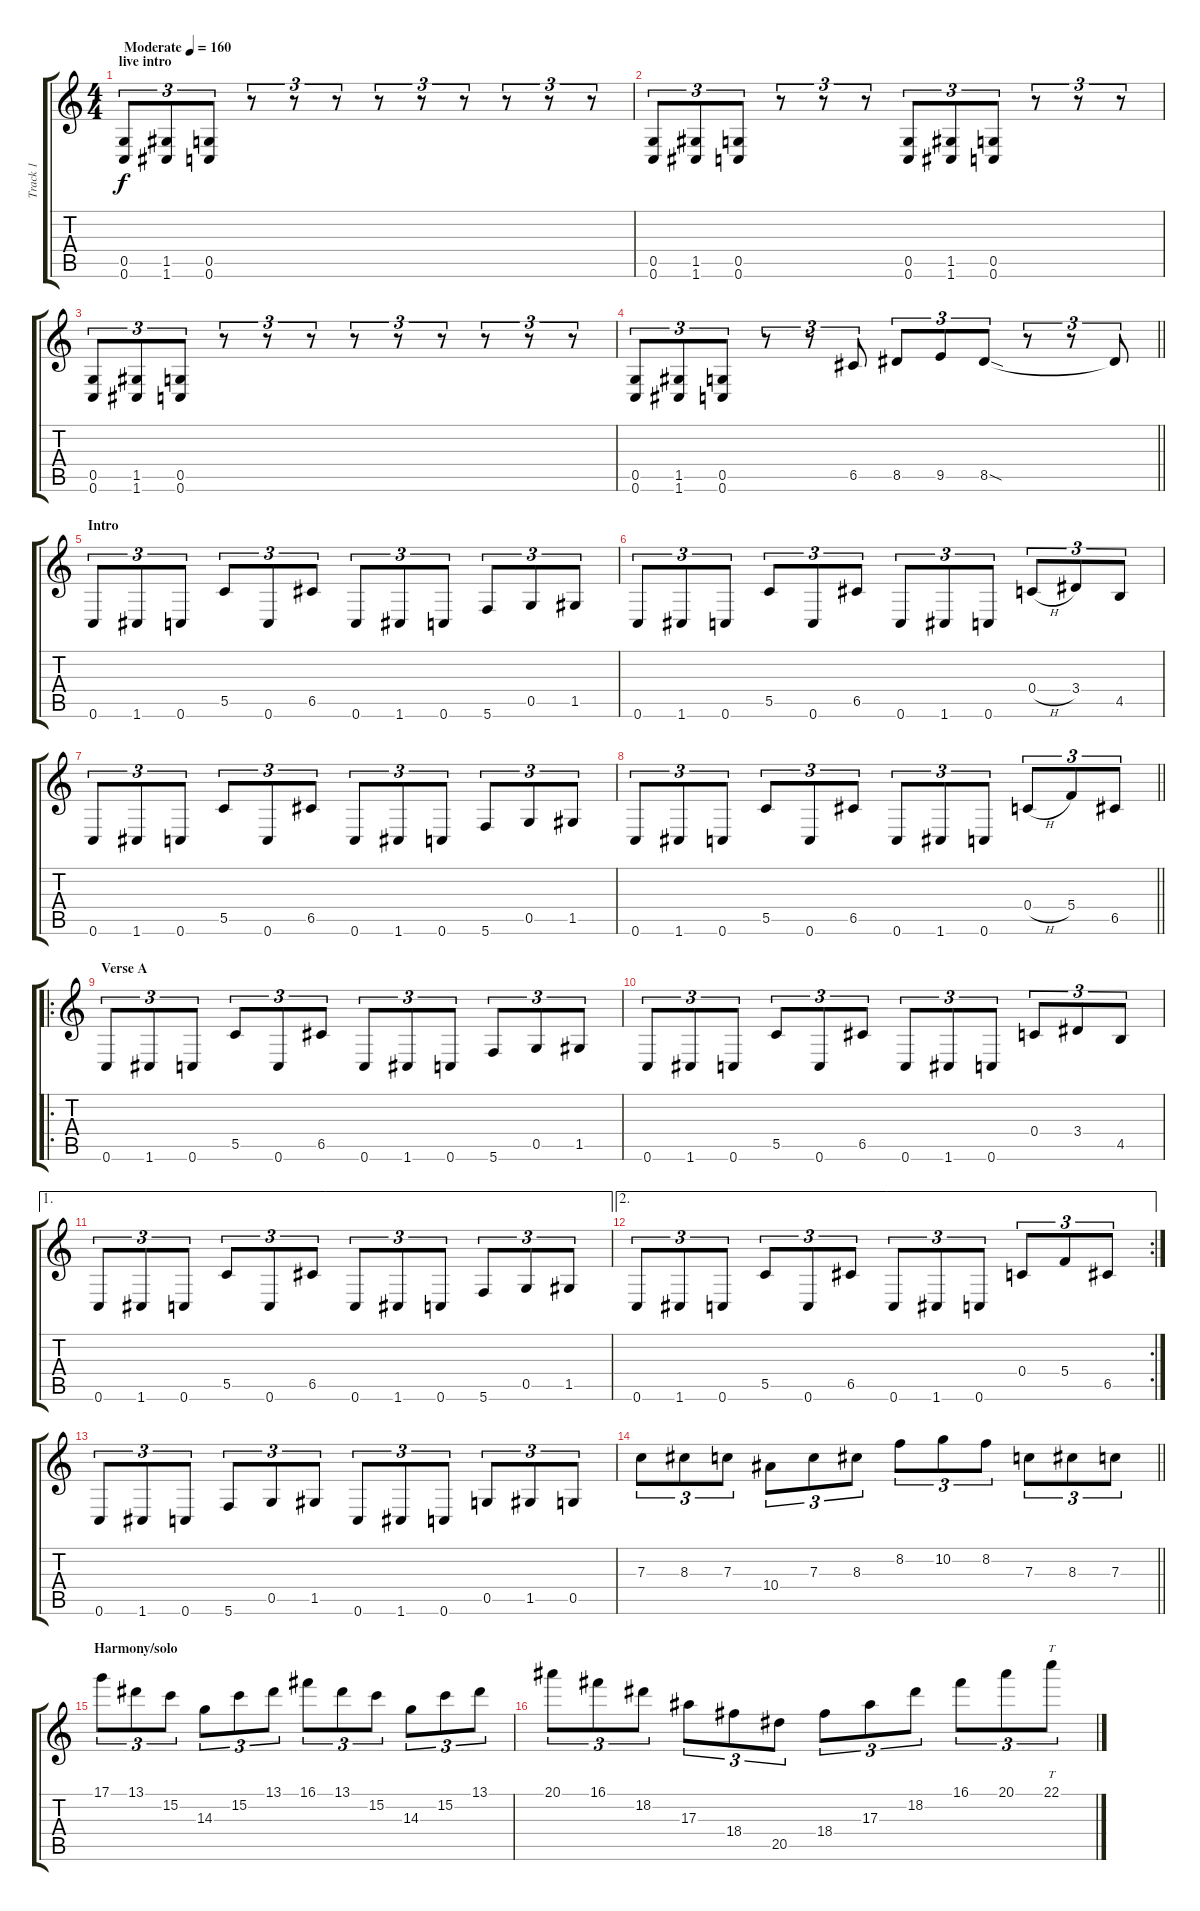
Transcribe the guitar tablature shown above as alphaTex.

\track ("Track 1" "Track 1") {instrument distortionguitar}
\staff {score tabs}
\tuning (D4 A3 F3 C3 G2 C2) {hide}
\ts (4 4)
\section ("" "live intro")
\tempo (160 "Moderate")
\clef g2
\ks c
(0.5 0.6).8{tu (3 2) dy f instrument distortionguitar} (1.5 1.6).8{tu (3 2)} (0.5 0.6).8{tu (3 2)} r.8{tu (3 2)} r.8{tu (3 2)} r.8{tu (3 2)} r.8{tu (3 2)} r.8{tu (3 2)} r.8{tu (3 2)} r.8{tu (3 2)} r.8{tu (3 2)} r.8{tu (3 2)} |
(0.5 0.6).8{tu (3 2)} (1.5 1.6).8{tu (3 2)} (0.5 0.6).8{tu (3 2)} r.8{tu (3 2)} r.8{tu (3 2)} r.8{tu (3 2)} (0.5 0.6).8{tu (3 2)} (1.5 1.6).8{tu (3 2)} (0.5 0.6).8{tu (3 2)} r.8{tu (3 2)} r.8{tu (3 2)} r.8{tu (3 2)} |
(0.5 0.6).8{tu (3 2)} (1.5 1.6).8{tu (3 2)} (0.5 0.6).8{tu (3 2)} r.8{tu (3 2)} r.8{tu (3 2)} r.8{tu (3 2)} r.8{tu (3 2)} r.8{tu (3 2)} r.8{tu (3 2)} r.8{tu (3 2)} r.8{tu (3 2)} r.8{tu (3 2)} |
\barLineRight lightlight
(0.5 0.6).8{tu (3 2)} (1.5 1.6).8{tu (3 2)} (0.5 0.6).8{tu (3 2)} r.8{tu (3 2)} r.8{tu (3 2)} 6.5.8{tu (3 2)} 8.5.8{tu (3 2)} 9.5.8{tu (3 2)} 8.5{sod}.8{tu (3 2)} r.8{tu (3 2)} r.8{tu (3 2)} 8.5{t}.8{tu (3 2)} |
\section ("" "Intro")
0.6.8{tu (3 2)} 1.6.8{tu (3 2)} 0.6.8{tu (3 2)} 5.5.8{tu (3 2)} 0.6.8{tu (3 2)} 6.5.8{tu (3 2)} 0.6.8{tu (3 2)} 1.6.8{tu (3 2)} 0.6.8{tu (3 2)} 5.6.8{tu (3 2)} 0.5.8{tu (3 2)} 1.5.8{tu (3 2)} |
0.6.8{tu (3 2)} 1.6.8{tu (3 2)} 0.6.8{tu (3 2)} 5.5.8{tu (3 2)} 0.6.8{tu (3 2)} 6.5.8{tu (3 2)} 0.6.8{tu (3 2)} 1.6.8{tu (3 2)} 0.6.8{tu (3 2)} 0.4{h}.8{tu (3 2)} 3.4.8{tu (3 2)} 4.5.8{tu (3 2)} |
0.6.8{tu (3 2)} 1.6.8{tu (3 2)} 0.6.8{tu (3 2)} 5.5.8{tu (3 2)} 0.6.8{tu (3 2)} 6.5.8{tu (3 2)} 0.6.8{tu (3 2)} 1.6.8{tu (3 2)} 0.6.8{tu (3 2)} 5.6.8{tu (3 2)} 0.5.8{tu (3 2)} 1.5.8{tu (3 2)} |
\barLineRight lightlight
0.6.8{tu (3 2)} 1.6.8{tu (3 2)} 0.6.8{tu (3 2)} 5.5.8{tu (3 2)} 0.6.8{tu (3 2)} 6.5.8{tu (3 2)} 0.6.8{tu (3 2)} 1.6.8{tu (3 2)} 0.6.8{tu (3 2)} 0.4{h}.8{tu (3 2)} 5.4.8{tu (3 2)} 6.5.8{tu (3 2)} |
\ro
\section ("" "Verse A")
0.6.8{tu (3 2)} 1.6.8{tu (3 2)} 0.6.8{tu (3 2)} 5.5.8{tu (3 2)} 0.6.8{tu (3 2)} 6.5.8{tu (3 2)} 0.6.8{tu (3 2)} 1.6.8{tu (3 2)} 0.6.8{tu (3 2)} 5.6.8{tu (3 2)} 0.5.8{tu (3 2)} 1.5.8{tu (3 2)} |
0.6.8{tu (3 2)} 1.6.8{tu (3 2)} 0.6.8{tu (3 2)} 5.5.8{tu (3 2)} 0.6.8{tu (3 2)} 6.5.8{tu (3 2)} 0.6.8{tu (3 2)} 1.6.8{tu (3 2)} 0.6.8{tu (3 2)} 0.4.8{tu (3 2)} 3.4.8{tu (3 2)} 4.5.8{tu (3 2)} |
\ae 1
0.6.8{tu (3 2)} 1.6.8{tu (3 2)} 0.6.8{tu (3 2)} 5.5.8{tu (3 2)} 0.6.8{tu (3 2)} 6.5.8{tu (3 2)} 0.6.8{tu (3 2)} 1.6.8{tu (3 2)} 0.6.8{tu (3 2)} 5.6.8{tu (3 2)} 0.5.8{tu (3 2)} 1.5.8{tu (3 2)} |
\ae 2
\rc 2
0.6.8{tu (3 2)} 1.6.8{tu (3 2)} 0.6.8{tu (3 2)} 5.5.8{tu (3 2)} 0.6.8{tu (3 2)} 6.5.8{tu (3 2)} 0.6.8{tu (3 2)} 1.6.8{tu (3 2)} 0.6.8{tu (3 2)} 0.4.8{tu (3 2)} 5.4.8{tu (3 2)} 6.5.8{tu (3 2)} |
0.6.8{tu (3 2)} 1.6.8{tu (3 2)} 0.6.8{tu (3 2)} 5.6.8{tu (3 2)} 0.5.8{tu (3 2)} 1.5.8{tu (3 2)} 0.6.8{tu (3 2)} 1.6.8{tu (3 2)} 0.6.8{tu (3 2)} 0.5.8{tu (3 2)} 1.5.8{tu (3 2)} 0.5.8{tu (3 2)} |
\barLineRight lightlight
7.3.8{tu (3 2)} 8.3.8{tu (3 2)} 7.3.8{tu (3 2)} 10.4.8{tu (3 2)} 7.3.8{tu (3 2)} 8.3.8{tu (3 2)} 8.2.8{tu (3 2)} 10.2.8{tu (3 2)} 8.2.8{tu (3 2)} 7.3.8{tu (3 2)} 8.3.8{tu (3 2)} 7.3.8{tu (3 2)} |
\section ("" "Harmony/solo")
17.1.8{tu (3 2)} 13.1.8{tu (3 2)} 15.2.8{tu (3 2)} 14.3.8{tu (3 2)} 15.2.8{tu (3 2)} 13.1.8{tu (3 2)} 16.1.8{tu (3 2)} 13.1.8{tu (3 2)} 15.2.8{tu (3 2)} 14.3.8{tu (3 2)} 15.2.8{tu (3 2)} 13.1.8{tu (3 2)} |
20.1.8{tu (3 2)} 16.1.8{tu (3 2)} 18.2.8{tu (3 2)} 17.3.8{tu (3 2)} 18.4.8{tu (3 2)} 20.5.8{tu (3 2)} 18.4.8{tu (3 2)} 17.3.8{tu (3 2)} 18.2.8{tu (3 2)} 16.1.8{tu (3 2)} 20.1.8{tu (3 2)} 22.1.8{tt tu (3 2)}
